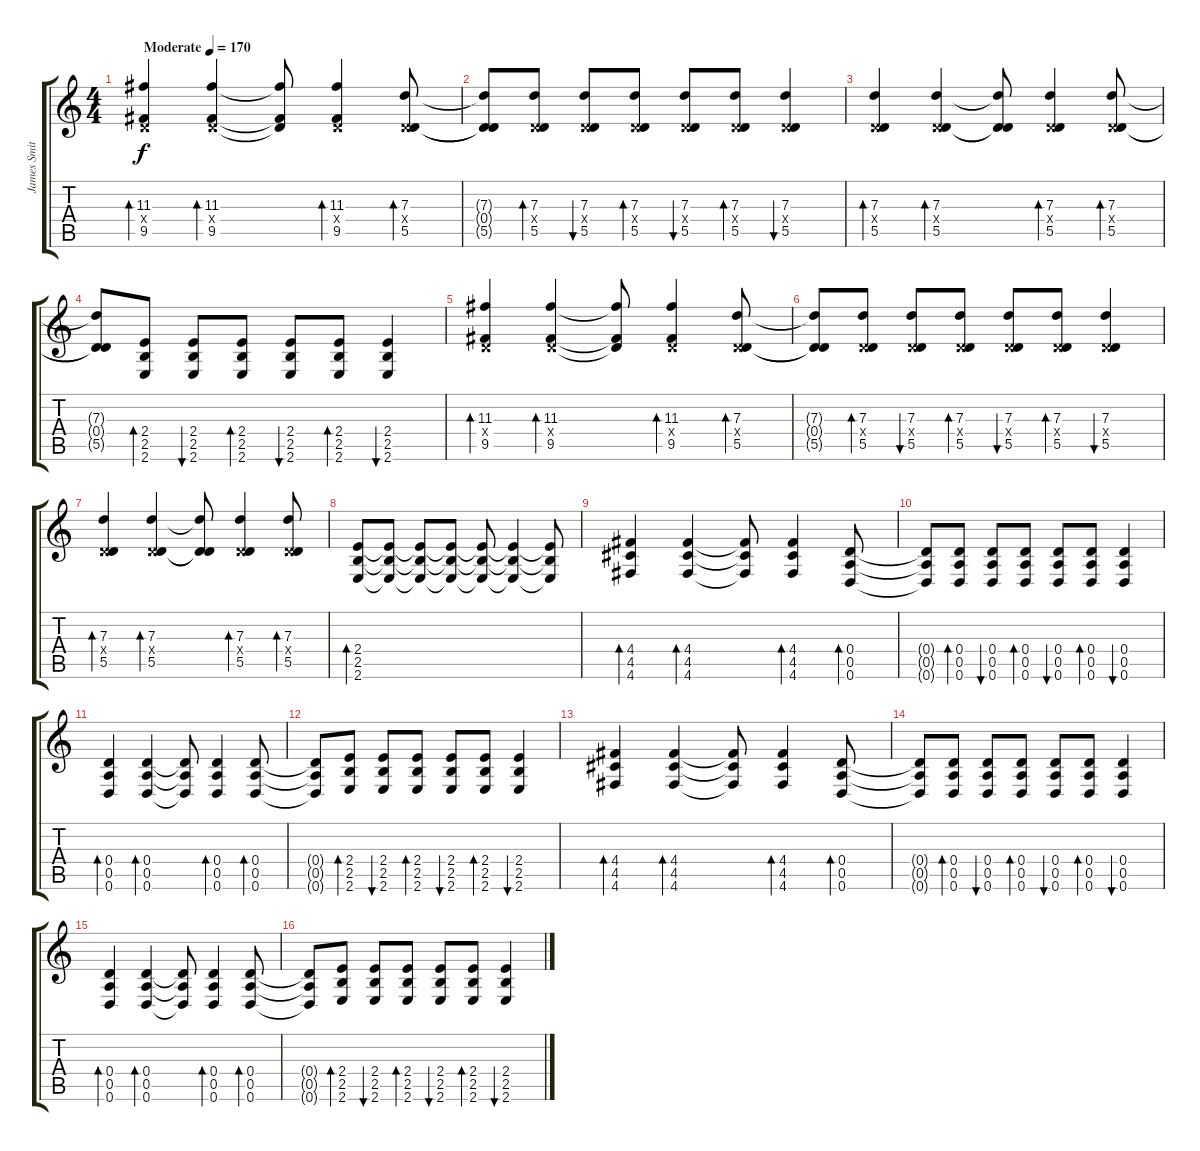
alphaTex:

\track ("James Smith (Rhythm Guitar)" "James Smit") {instrument distortionguitar}
\staff {score tabs}
\tuning (E4 B3 G3 D3 A2 D2) {hide}
\ts (4 4)
\tempo (170 "Moderate")
\clef g2
\ks c
(11.3 0.4{x} 9.5).4{bd 60 dy f instrument distortionguitar} (11.3 0.4{x} 9.5).4{bd 60} (11.3{t} 0.4{t} 9.5{t}).8 (11.3 0.4{x} 9.5).4{bd 60} (7.3 0.4{x} 5.5).8{bd 60} |
(7.3{t} 0.4{t} 5.5{t}).8 (7.3 0.4{x} 5.5).8{bd 60} (7.3 0.4{x} 5.5).8{bu 60} (7.3 0.4{x} 5.5).8{bd 60} (7.3 0.4{x} 5.5).8{bu 60} (7.3 0.4{x} 5.5).8{bd 60} (7.3 0.4{x} 5.5).4{bu 60} |
(7.3 0.4{x} 5.5).4{bd 60} (7.3 0.4{x} 5.5).4{bd 60} (7.3{t} 0.4{t} 5.5{t}).8 (7.3 0.4{x} 5.5).4{bd 60} (7.3 0.4{x} 5.5).8{bd 60} |
(7.3{t} 0.4{t} 5.5{t}).8 (2.4 2.5 2.6).8{bd 60} (2.4 2.5 2.6).8{bu 60} (2.4 2.5 2.6).8{bd 60} (2.4 2.5 2.6).8{bu 60} (2.4 2.5 2.6).8{bd 60} (2.4 2.5 2.6).4{bu 60} |
(11.3 0.4{x} 9.5).4{bd 60} (11.3 0.4{x} 9.5).4{bd 60} (11.3{t} 0.4{t} 9.5{t}).8 (11.3 0.4{x} 9.5).4{bd 60} (7.3 0.4{x} 5.5).8{bd 60} |
(7.3{t} 0.4{t} 5.5{t}).8 (7.3 0.4{x} 5.5).8{bd 60} (7.3 0.4{x} 5.5).8{bu 60} (7.3 0.4{x} 5.5).8{bd 60} (7.3 0.4{x} 5.5).8{bu 60} (7.3 0.4{x} 5.5).8{bd 60} (7.3 0.4{x} 5.5).4{bu 60} |
(7.3 0.4{x} 5.5).4{bd 60} (7.3 0.4{x} 5.5).4{bd 60} (7.3{t} 0.4{t} 5.5{t}).8 (7.3 0.4{x} 5.5).4{bd 60} (7.3 0.4{x} 5.5).8{bd 60} |
(2.4 2.5 2.6).8{bd 60 volume 0} (2.4{t} 2.5{t} 2.6{t}).8{volume 3} (2.4{t} 2.5{t} 2.6{t}).8{volume 7} (2.4{t} 2.5{t} 2.6{t}).8{volume 9} (2.4{t} 2.5{t} 2.6{t}).8{volume 10} (2.4{t} 2.5{t} 2.6{t}).4{volume 11} (2.4{t} 2.5{t} 2.6{t}).8 |
(4.4 4.5 4.6).4{bd 60} (4.4 4.5 4.6).4{bd 60} (4.4{t} 4.5{t} 4.6{t}).8 (4.4 4.5 4.6).4{bd 60} (0.4 0.5 0.6).8{bd 60} |
(0.4{t} 0.5{t} 0.6{t}).8 (0.4 0.5 0.6).8{bd 60} (0.4 0.5 0.6).8{bu 60} (0.4 0.5 0.6).8{bd 60} (0.4 0.5 0.6).8{bu 60} (0.4 0.5 0.6).8{bd 60} (0.4 0.5 0.6).4{bu 60} |
(0.4 0.5 0.6).4{bd 60} (0.4 0.5 0.6).4{bd 60} (0.4{t} 0.5{t} 0.6{t}).8 (0.4 0.5 0.6).4{bd 60} (0.4 0.5 0.6).8{bd 60} |
(0.4{t} 0.5{t} 0.6{t}).8 (2.4 2.5 2.6).8{bd 60} (2.4 2.5 2.6).8{bu 60} (2.4 2.5 2.6).8{bd 60} (2.4 2.5 2.6).8{bu 60} (2.4 2.5 2.6).8{bd 60} (2.4 2.5 2.6).4{bu 60} |
(4.4 4.5 4.6).4{bd 60} (4.4 4.5 4.6).4{bd 60} (4.4{t} 4.5{t} 4.6{t}).8 (4.4 4.5 4.6).4{bd 60} (0.4 0.5 0.6).8{bd 60} |
(0.4{t} 0.5{t} 0.6{t}).8 (0.4 0.5 0.6).8{bd 60} (0.4 0.5 0.6).8{bu 60} (0.4 0.5 0.6).8{bd 60} (0.4 0.5 0.6).8{bu 60} (0.4 0.5 0.6).8{bd 60} (0.4 0.5 0.6).4{bu 60} |
(0.4 0.5 0.6).4{bd 60} (0.4 0.5 0.6).4{bd 60} (0.4{t} 0.5{t} 0.6{t}).8 (0.4 0.5 0.6).4{bd 60} (0.4 0.5 0.6).8{bd 60} |
(0.4{t} 0.5{t} 0.6{t}).8 (2.4 2.5 2.6).8{bd 60} (2.4 2.5 2.6).8{bu 60} (2.4 2.5 2.6).8{bd 60} (2.4 2.5 2.6).8{bu 60} (2.4 2.5 2.6).8{bd 60} (2.4 2.5 2.6).4{bu 60}
